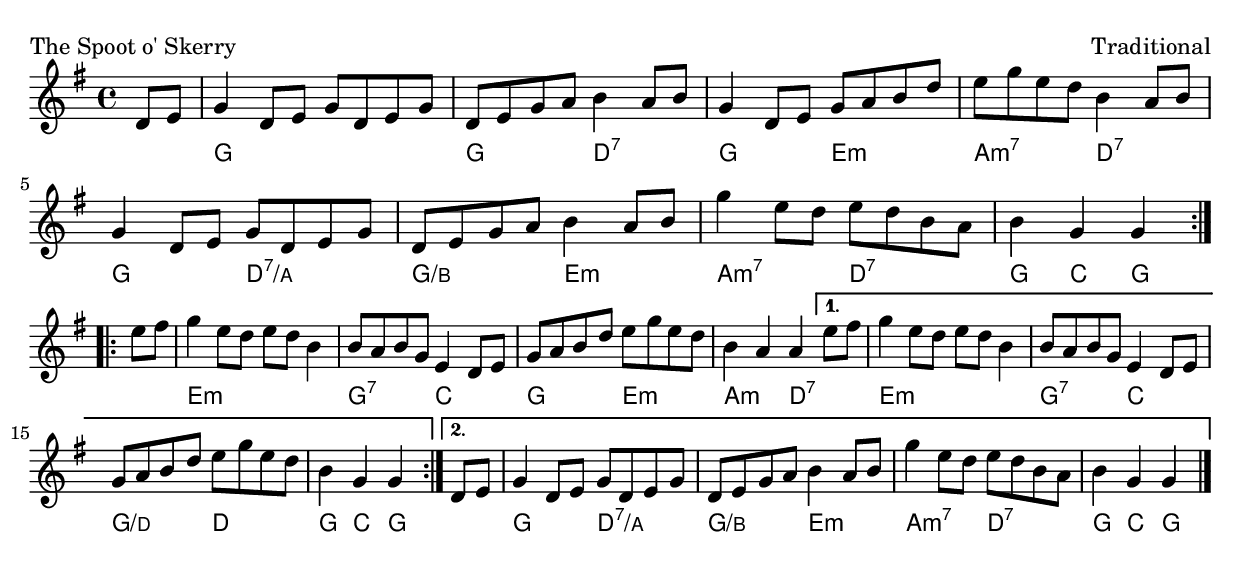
\version "2.22.0"

#(define (lower-extension pitch chbass)
    "Return re-sized markup for pitch note name."
    #{
        \markup \fontsize #-2
        #(note-name->markup pitch chbass)
    #}
)

\include "english.ly"


\paper {
   top-margin = 5\mm
   bottom-margin = 5\mm
   left-margin = 5\mm
   right-margin = 5\mm
   ragged-bottom = ##f
%   page-limit-inter-system-space=##t
%   page-limit-inter-system-space-factor=1
%   after-title-space = 10\mm
   score-markup-spacing = #'((basic-distance . 10))
   markup-system-spacing = #'((basic-distance . 5))
   system-system-spacing= #'((basic-distance . 12))
%   markup-markup-spacing = #'((basic-distance . 0))
}

\layout {
  indent = 0 \mm
  \context { 
        \ChordNames
        chordNoteNamer = #lower-extension
        \override ChordName.font-size = #0.5
  }
}

% The Spoot o' Skerry
\score{
  \relative c''{
    <<
      {
        \clef treble
        \key g \major
        \time 4/4
        \partial 4 d,8 e |
        g4 d8 e g d e g | d e g a b4 a8 b | g4 d8 e g a b d | e g e d b4 a8 b |
        g4 d8 e g d e g | d e g a b4 a8 b | g'4 e8 d e d b a | b4 g g \bar":|.|:" \break
        \repeat volta 2 {
        e'8 fs | g4 e8 d e d b4 | b8 a b g e4 d8 e | g a b d e g e d | b4 a a |
        }
        \alternative {
            { e'8 fs | g4 e8 d e d b4 | b8 a b g e4 d8 e | \break g a b d e g e d | b4 g g \bar":|." }
            { d8 e | g4 d8 e g d e g | d e g a b4 a8 b | g'4 e8 d e d b a | b4 g g \bar "|." }
        }
      }
      \new ChordNames{
        \chordmode{
          \partial 4 s4 |
          g1 | g2 d:7 | g e:m | a2:m7 d:7 |
          g2 d:7/a | g/b e:m | a:m7 d:7 | g4 c g s |
          e1:m | g2:7 c | g e:m | a:m d:7 |
          e1:m | g2:7 c | g/d d | g4 c g s
          g2 d:7/a | g/b e:m | a:m7 d:7 | g4 c g
        }
      }
    >>
  }
  \header{
    piece = "The Spoot o' Skerry"
    opus = "Traditional"
  }
}
